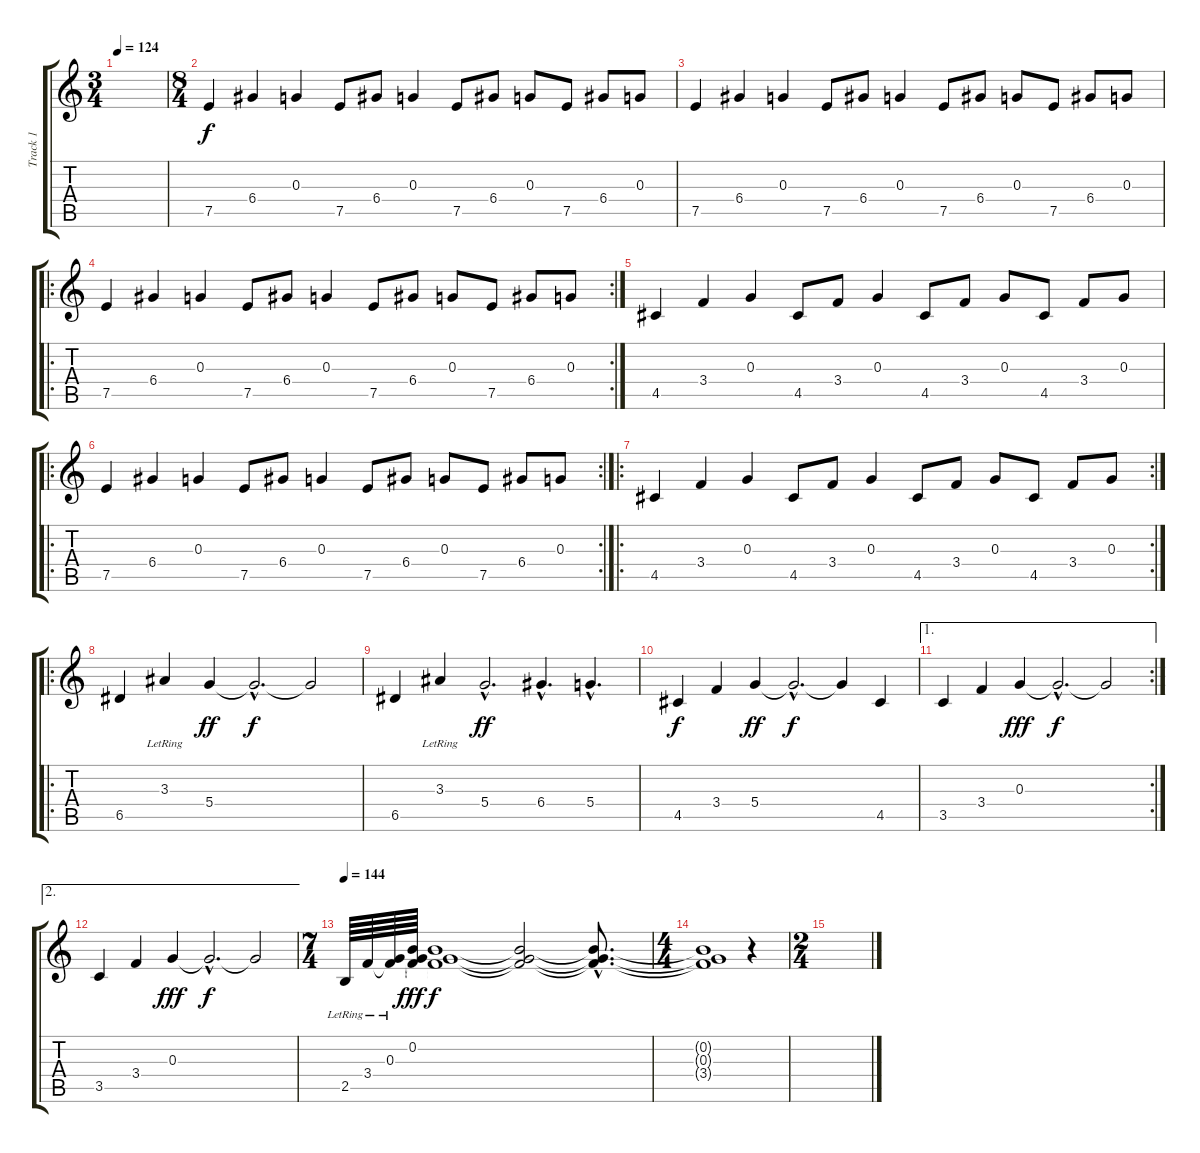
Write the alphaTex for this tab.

\track ("Track 1" "Track 1") {instrument electricguitarjazz}
\staff {score tabs}
\tuning (E4 B3 G3 D3 A2 D2) {hide}
\ts (3 4)
\tempo 124
\clef g2
\ks c
|
\ts (8 4)
7.5.4 6.4.4 0.3.4 7.5.8 6.4.8 0.3.4 7.5.8 6.4.8 0.3.8 7.5.8 6.4.8 0.3.8 |
7.5.4 6.4.4 0.3.4 7.5.8 6.4.8 0.3.4 7.5.8 6.4.8 0.3.8 7.5.8 6.4.8 0.3.8 |
\ro
\rc 2
7.5.4 6.4.4 0.3.4 7.5.8 6.4.8 0.3.4 7.5.8 6.4.8 0.3.8 7.5.8 6.4.8 0.3.8 |
4.5.4 3.4.4 0.3.4 4.5.8 3.4.8 0.3.4 4.5.8 3.4.8 0.3.8 4.5.8 3.4.8 0.3.8 |
\ro
\rc 2
7.5.4 6.4.4 0.3.4 7.5.8 6.4.8 0.3.4 7.5.8 6.4.8 0.3.8 7.5.8 6.4.8 0.3.8 |
\ro
\rc 2
4.5.4 3.4.4 0.3.4 4.5.8 3.4.8 0.3.4 4.5.8 3.4.8 0.3.8 4.5.8 3.4.8 0.3.8 |
\ro
6.5.4 3.3{lr}.4 5.4.4{dy ff} 5.4{hac t}.2{d dy f} 5.4{t}.2 |
6.5.4 3.3{lr}.4 5.4{hac}.2{d dy ff} 6.4{hac}.4{d} 5.4{hac}.4{d} |
4.5.4{dy f} 3.4.4 5.4.4{dy ff} 5.4{hac t}.2{d dy f} 5.4{t}.4 4.5.4 |
\ae 1
\rc 2
3.5.4 3.4.4 0.3.4{dy fff} 0.3{hac t}.2{d dy f} 0.3{t}.2 |
\ae 2
3.5.4 3.4.4 0.3.4{dy fff} 0.3{hac t}.2{d dy f} 0.3{t}.2 |
\ts (7 4)
\tempo 144
2.5{lr}.64 3.4{lr}.64 (0.3{lr} 3.4{t}).64 (0.2 0.3{t} 3.4{t}).64{dy fff} (0.2{t} 0.3{t} 3.4{t}).1{dy f} (0.2{t} 0.3{t} 3.4{t}).2 (0.2{hac t} 0.3{hac t} 3.4{hac t}).8{d} |
\ts (4 4)
(0.2{t} 0.3{t} 3.4{t}).1 r.4 |
\ts (2 4)
